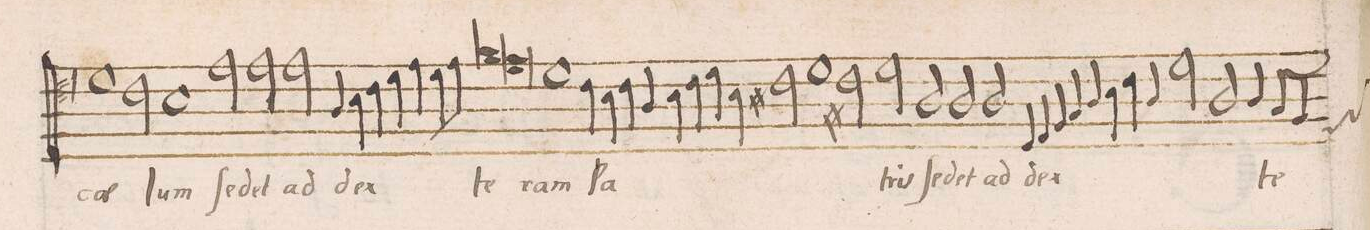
**kern	**text
*I"TENOR	*
*clefC4	*
*k[]	*
*met(C|)	*
*M2/1	*
1d\	cae-
=140-	=140-
2c\	.
1B\	-lum
=141-	=141-
2e\	ſe-
2e\	-det
2e\	ad
4A/	dex-
4B\	.
=142-	=142-
4c\	.
4d\	.
4e\	.
8d\L	.
8e\J	.
*lig	*
1f\	-te-
=143-	=143-
1e\	.
*Xlig	*
1d\	-ram
=144-	=144-
4c\	Pa-
4B\	.
4c\	.
4A/	.
4B\	.
4c\	.
4d\	.
4B\	.
=145-	=145-
2c#X\	.
1d\	.
2c#X\	.
=146-	=146-
2d\	tris
2A/	ſe-
2A/	-det
2A/	ad
=147-	=147-
4D/	dex-
4E/	.
4F/	.
4G/	.
4A/	.
4B\	.
4cny\	.
4A/	.
=148-	=148-
2d\	.
2A/	.
4A/	.
8G/L	-te-
*custos:E	*
8F/J	.
*-	*-
